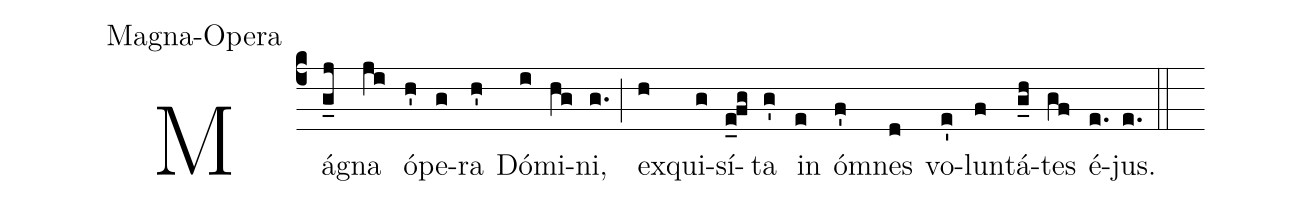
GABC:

office-part: Magna-Opera;
%%
(c4) Má(g_j)gna(ji) ó(h')pe(g)ra(h') Dó(i)mi(hg)ni,(g.) (;) ex(h)qui(g)sí(e_0!fg)ta(g') in(e) ó(f')mnes(d) vo(e')lun(f)tá(g_h)tes(gf) é(e.)jus.(e.) (::)
